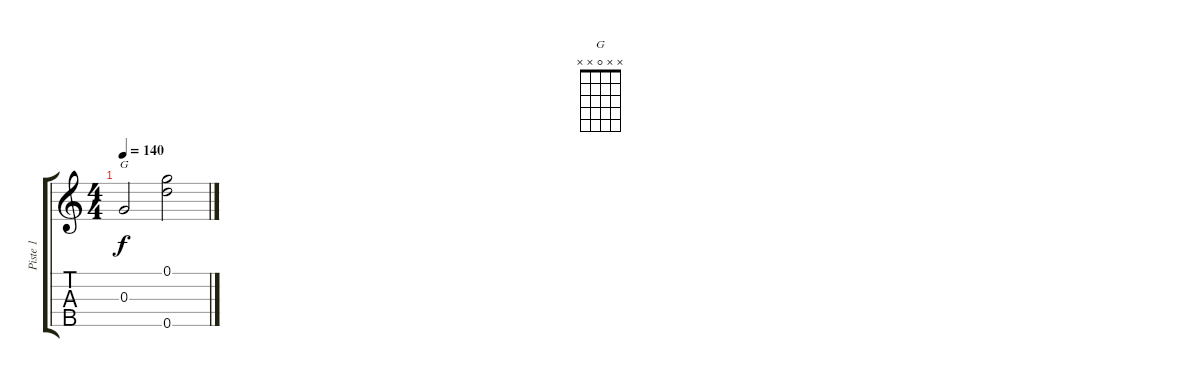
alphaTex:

\track ("Piste 1" "Piste 1") {instrument banjo}
\staff {score tabs}
\tuning (D4 B3 G3 D3 G4) {hide}
\displaytranspose 12
\chord ("G" x x 0 x x)
\ts (4 4)
\tempo 140
\clef g2
\ks c
0.3.2{ch "G" dy f} (0.1 0.5).2
